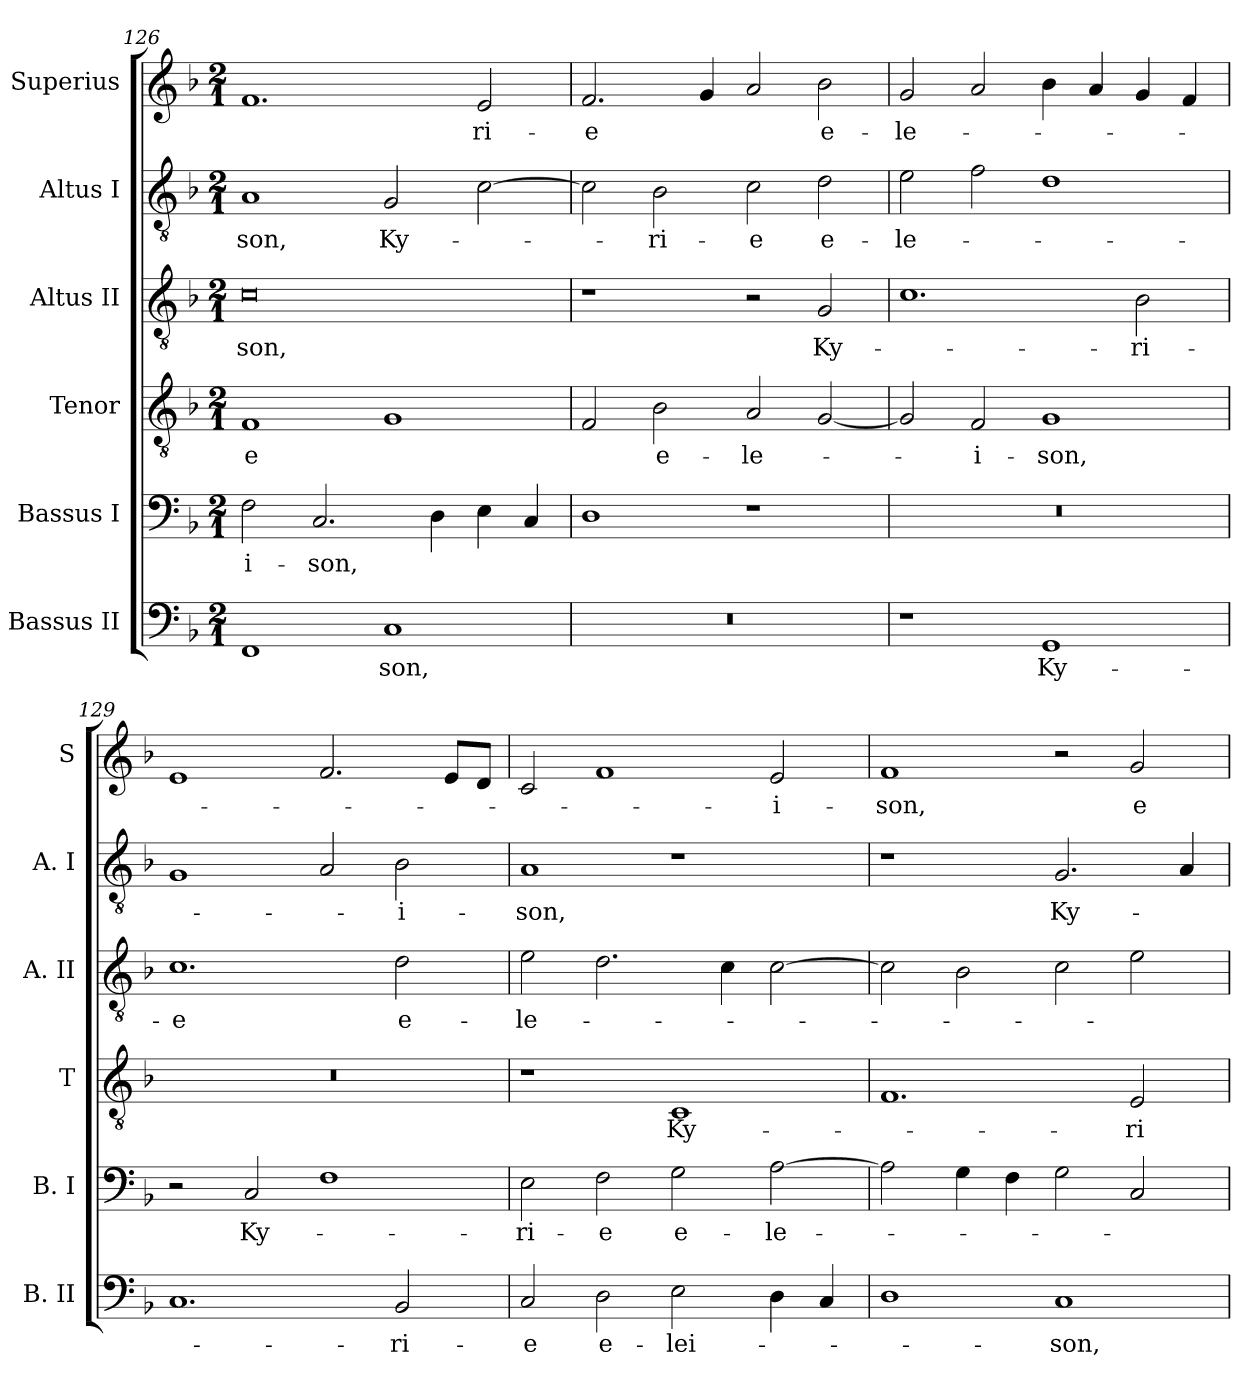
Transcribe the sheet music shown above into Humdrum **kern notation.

**kern	**text	**kern	**text	**kern	**text	**kern	**text	**kern	**text	**kern	**text
*part6	*part6	*part5	*part5	*part4	*part4	*part3	*part3	*part2	*part2	*part1	*part1
*staff6	*staff6	*staff5	*staff5	*staff4	*staff4	*staff3	*staff3	*staff2	*staff2	*staff1	*staff1
*I"Bassus II	*	*I"Bassus I	*	*I"Tenor	*	*I"Altus II	*	*I"Altus I	*	*I"Superius	*
*I'B. II	*	*I'B. I	*	*I'T	*	*I'A. II	*	*I'A. I	*	*I'S	*
*clefF4	*	*clefF4	*	*clefGv2	*	*clefGv2	*	*clefGv2	*	*clefG2	*
*k[b-]	*	*k[b-]	*	*k[b-]	*	*k[b-]	*	*k[b-]	*	*k[b-]	*
*F:	*	*F:	*	*F:	*	*F:	*	*F:	*	*F:	*
*M2/1	*	*M2/1	*	*M2/1	*	*M2/1	*	*M2/1	*	*M2/1	*
=126	=126	=126	=126	=126	=126	=126	=126	=126	=126	=126	=126
1FF	.	2F	-i-	1F	-e	0c	-son,	1A	-son,	1.f	.
.	.	2.C	-son,	.	.	.	.	.	.	.	.
1C	-son,	.	.	1G	.	.	.	2G	Ky-	.	.
.	.	4D	.	.	.	.	.	.	.	.	.
.	.	4E	.	.	.	.	.	[2c	.	2e	-ri-
.	.	4C	.	.	.	.	.	.	.	.	.
=127	=127	=127	=127	=127	=127	=127	=127	=127	=127	=127	=127
0r	.	1D	.	2F	.	1r	.	2c]	.	2.f	-e
.	.	.	.	2B-	e-	.	.	2B-	-ri-	.	.
.	.	.	.	.	.	.	.	.	.	4g	.
.	.	1r	.	2A	-le-	2r	.	2c	-e	2a	.
.	.	.	.	[2G	.	2G	Ky-	2d	e-	2b-	e-
=128	=128	=128	=128	=128	=128	=128	=128	=128	=128	=128	=128
1r	.	0r	.	2G]	.	1.c	.	2e	-le-	2g	-le-
.	.	.	.	2F	-i-	.	.	2f	.	2a	.
1GG	Ky-	.	.	1G	-son,	.	.	1d	.	4b-	.
.	.	.	.	.	.	.	.	.	.	4a	.
.	.	.	.	.	.	2B-	-ri-	.	.	4g	.
.	.	.	.	.	.	.	.	.	.	4f	.
=129	=129	=129	=129	=129	=129	=129	=129	=129	=129	=129	=129
1.C	.	2r	.	0r	.	1.c	-e	1G	.	1e	.
.	.	2C	Ky-	.	.	.	.	.	.	.	.
.	.	1F	.	.	.	.	.	2A	.	2.f	.
2BB-	-ri-	.	.	.	.	2d	e-	2B-	-i-	.	.
.	.	.	.	.	.	.	.	.	.	8eL	.
.	.	.	.	.	.	.	.	.	.	8dJ	.
=130	=130	=130	=130	=130	=130	=130	=130	=130	=130	=130	=130
2C	-e	2E	-ri-	1r	.	2e	-le-	1A	-son,	2c	.
2D	e-	2F	-e	.	.	2.d	.	.	.	1f	.
2E	-lei-	2G	e-	1C	Ky-	.	.	1r	.	.	.
.	.	.	.	.	.	4c	.	.	.	.	.
4D	.	[2A	-le-	.	.	[2c	.	.	.	2e	-i-
4C	.	.	.	.	.	.	.	.	.	.	.
=131	=131	=131	=131	=131	=131	=131	=131	=131	=131	=131	=131
1D	.	2A]	.	1.F	.	2c]	.	1r	.	1f	-son,
.	.	4G	.	.	.	2B-	.	.	.	.	.
.	.	4F	.	.	.	.	.	.	.	.	.
1C	-son,	2G	.	.	.	2c	.	2.G	Ky-	2r	.
.	.	2C	.	2E	-ri-	2e	.	.	.	2g	e-
.	.	.	.	.	.	.	.	4A	.	.	.
=	=	=	=	=	=	=	=	=	=	=	=
*-	*-	*-	*-	*-	*-	*-	*-	*-	*-	*-	*-
